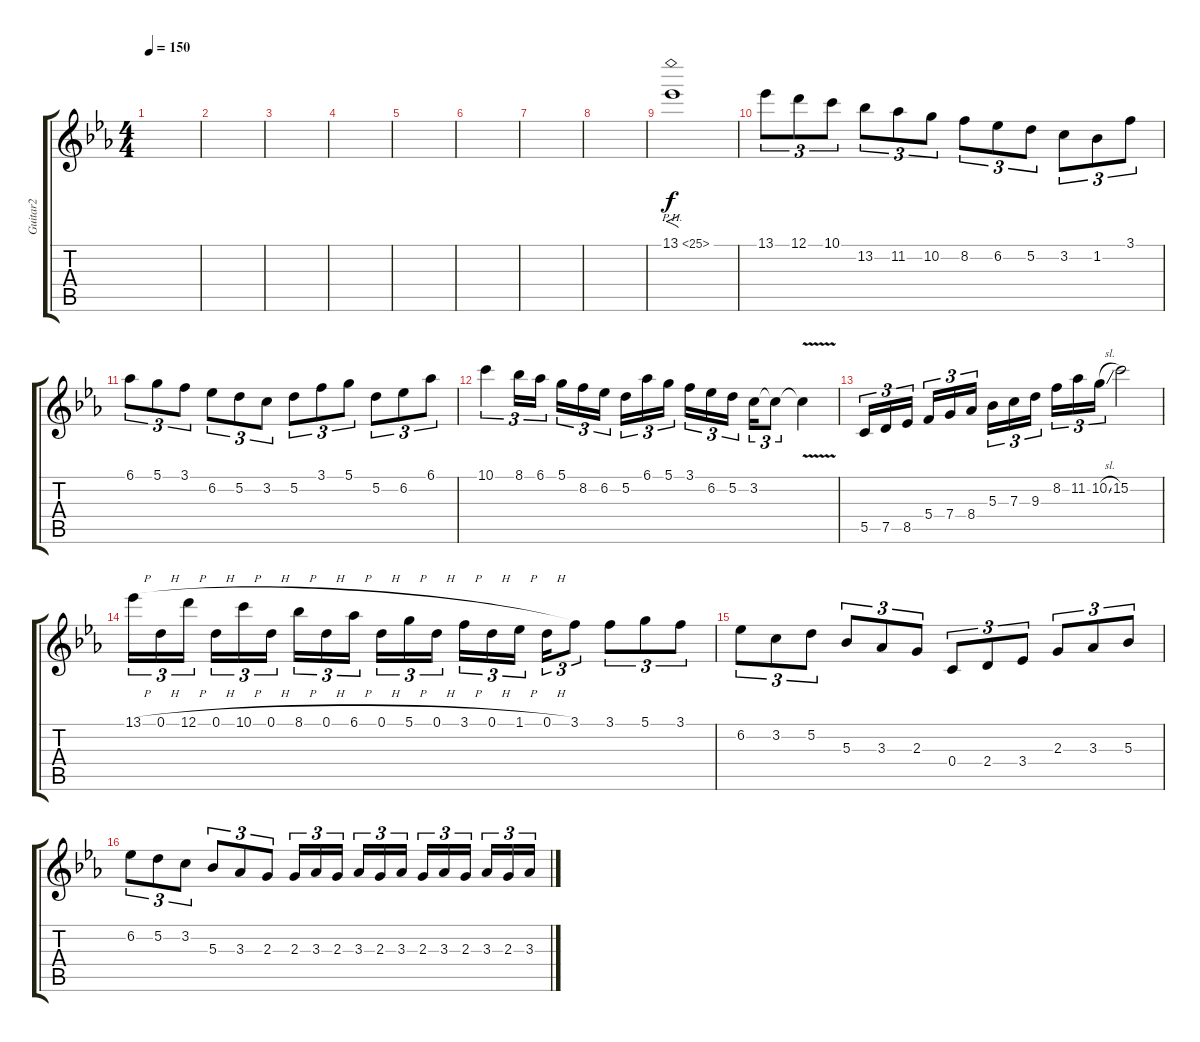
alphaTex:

\track ("Guitar2" "Guitar2") {instrument distortionguitar}
\staff {score tabs}
\tuning (D4 A3 F3 C3 G2 C2) {hide}
\ts (4 4)
\tempo 150
\clef g2
\ks cminor
|
|
|
|
|
|
|
|
13.1{ph 12}.1{f} |
13.1.8{tu (3 2)} 12.1.8{tu (3 2)} 10.1.8{tu (3 2)} 13.2.8{tu (3 2)} 11.2.8{tu (3 2)} 10.2.8{tu (3 2)} 8.2.8{tu (3 2)} 6.2.8{tu (3 2)} 5.2.8{tu (3 2)} 3.2.8{tu (3 2)} 1.2.8{tu (3 2)} 3.1.8{tu (3 2)} |
6.1.8{tu (3 2)} 5.1.8{tu (3 2)} 3.1.8{tu (3 2)} 6.2.8{tu (3 2)} 5.2.8{tu (3 2)} 3.2.8{tu (3 2)} 5.2.8{tu (3 2)} 3.1.8{tu (3 2)} 5.1.8{tu (3 2)} 5.2.8{tu (3 2)} 6.2.8{tu (3 2)} 6.1.8{tu (3 2)} |
10.1.4{tu (3 2)} 8.1.16{tu (3 2)} 6.1.16{tu (3 2)} 5.1.16{tu (3 2)} 8.2.16{tu (3 2)} 6.2.16{tu (3 2) beam splitsecondary} 5.2.16{tu (3 2)} 6.1.16{tu (3 2)} 5.1.16{tu (3 2)} 3.1.16{tu (3 2)} 6.2.16{tu (3 2)} 5.2.16{tu (3 2) beam splitsecondary} 3.2.16{tu (3 2)} 3.2{t}.8{tu (3 2)} 3.2{v t}.4 |
5.5.16{tu (3 2)} 7.5.16{tu (3 2)} 8.5.16{tu (3 2) beam splitsecondary} 5.4.16{tu (3 2)} 7.4.16{tu (3 2)} 8.4.16{tu (3 2)} 5.3.16{tu (3 2)} 7.3.16{tu (3 2)} 9.3.16{tu (3 2) beam splitsecondary} 8.2.16{tu (3 2)} 11.2.16{tu (3 2)} 10.2{sl}.16{tu (3 2)} 15.2.2 |
13.1{h}.16{tu (3 2)} 0.1{h}.16{tu (3 2)} 12.1{h}.16{tu (3 2) beam splitsecondary} 0.1{h}.16{tu (3 2)} 10.1{h}.16{tu (3 2)} 0.1{h}.16{tu (3 2)} 8.1{h}.16{tu (3 2)} 0.1{h}.16{tu (3 2)} 6.1{h}.16{tu (3 2) beam splitsecondary} 0.1{h}.16{tu (3 2)} 5.1{h}.16{tu (3 2)} 0.1{h}.16{tu (3 2)} 3.1{h}.16{tu (3 2)} 0.1{h}.16{tu (3 2)} 1.1{h}.16{tu (3 2) beam splitsecondary} 0.1{h}.16{tu (3 2)} 3.1.8{tu (3 2)} 3.1.8{tu (3 2)} 5.1.8{tu (3 2)} 3.1.8{tu (3 2)} |
6.2.8{tu (3 2)} 3.2.8{tu (3 2)} 5.2.8{tu (3 2)} 5.3.8{tu (3 2)} 3.3.8{tu (3 2)} 2.3.8{tu (3 2)} 0.4.8{tu (3 2)} 2.4.8{tu (3 2)} 3.4.8{tu (3 2)} 2.3.8{tu (3 2)} 3.3.8{tu (3 2)} 5.3.8{tu (3 2)} |
6.2.8{tu (3 2)} 5.2.8{tu (3 2)} 3.2.8{tu (3 2)} 5.3.8{tu (3 2)} 3.3.8{tu (3 2)} 2.3.8{tu (3 2)} 2.3.16{tu (3 2)} 3.3.16{tu (3 2)} 2.3.16{tu (3 2) beam splitsecondary} 3.3.16{tu (3 2)} 2.3.16{tu (3 2)} 3.3.16{tu (3 2)} 2.3.16{tu (3 2)} 3.3.16{tu (3 2)} 2.3.16{tu (3 2) beam splitsecondary} 3.3.16{tu (3 2)} 2.3.16{tu (3 2)} 3.3.16{tu (3 2)}
